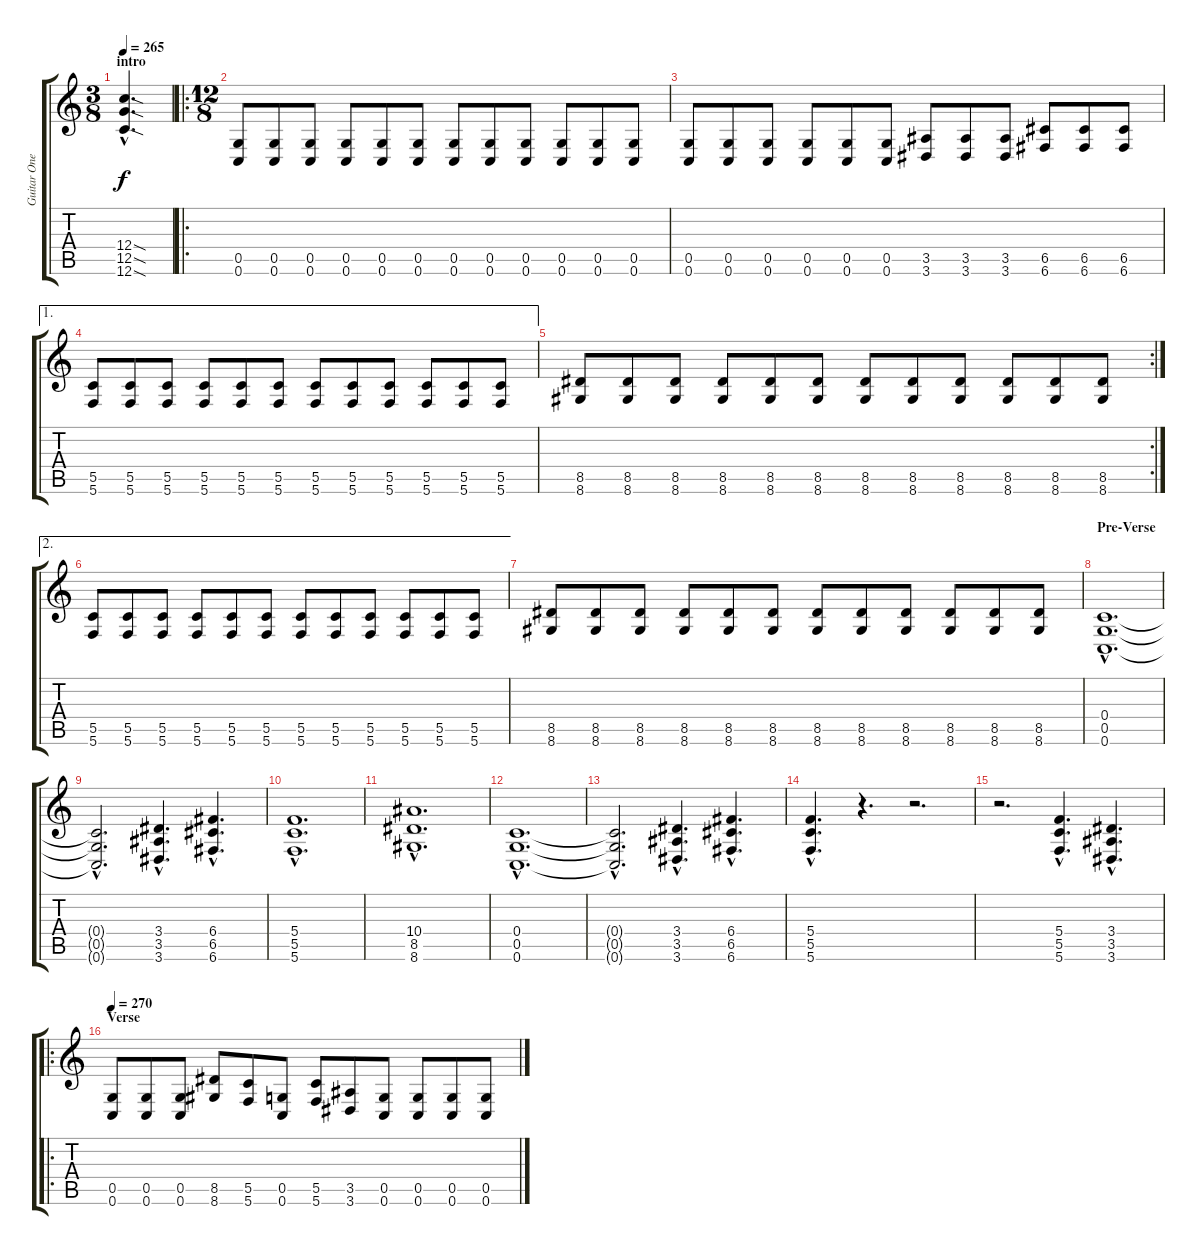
\track ("Guitar One" "Guitar One") {instrument overdrivenguitar}
\staff {score tabs}
\tuning (D4 A3 F3 C3 G2 C2) {hide}
\ts (3 8)
\section ("" "intro")
\tempo 265
\clef g2
\ks c
(12.4{sod hac} 12.5{sod hac} 12.6{sod hac}).4{d dy f instrument overdrivenguitar} |
\ro
\ts (12 8)
(0.5 0.6).8 (0.5 0.6).8 (0.5 0.6).8 (0.5 0.6).8 (0.5 0.6).8 (0.5 0.6).8 (0.5 0.6).8 (0.5 0.6).8 (0.5 0.6).8 (0.5 0.6).8 (0.5 0.6).8 (0.5 0.6).8 |
(0.5 0.6).8 (0.5 0.6).8 (0.5 0.6).8 (0.5 0.6).8 (0.5 0.6).8 (0.5 0.6).8 (3.5 3.6).8 (3.5 3.6).8 (3.5 3.6).8 (6.5 6.6).8 (6.5 6.6).8 (6.5 6.6).8 |
\ae 1
(5.5 5.6).8 (5.5 5.6).8 (5.5 5.6).8 (5.5 5.6).8 (5.5 5.6).8 (5.5 5.6).8 (5.5 5.6).8 (5.5 5.6).8 (5.5 5.6).8 (5.5 5.6).8 (5.5 5.6).8 (5.5 5.6).8 |
\rc 2
(8.5 8.6).8 (8.5 8.6).8 (8.5 8.6).8 (8.5 8.6).8 (8.5 8.6).8 (8.5 8.6).8 (8.5 8.6).8 (8.5 8.6).8 (8.5 8.6).8 (8.5 8.6).8 (8.5 8.6).8 (8.5 8.6).8 |
\ae 2
(5.5 5.6).8 (5.5 5.6).8 (5.5 5.6).8 (5.5 5.6).8 (5.5 5.6).8 (5.5 5.6).8 (5.5 5.6).8 (5.5 5.6).8 (5.5 5.6).8 (5.5 5.6).8 (5.5 5.6).8 (5.5 5.6).8 |
(8.5 8.6).8 (8.5 8.6).8 (8.5 8.6).8 (8.5 8.6).8 (8.5 8.6).8 (8.5 8.6).8 (8.5 8.6).8 (8.5 8.6).8 (8.5 8.6).8 (8.5 8.6).8 (8.5 8.6).8 (8.5 8.6).8 |
\section ("" "Pre-Verse")
(0.4{hac} 0.5{hac} 0.6{hac}).1{d} |
(0.4{hac t} 0.5{hac t} 0.6{hac t}).2{d} (3.4{hac} 3.5{hac} 3.6{hac}).4{d} (6.4{hac} 6.5{hac} 6.6{hac}).4{d} |
(5.4{hac} 5.5{hac} 5.6{hac}).1{d} |
(10.4{hac} 8.5{hac} 8.6{hac}).1{d} |
(0.4{hac} 0.5{hac} 0.6{hac}).1{d} |
(0.4{hac t} 0.5{hac t} 0.6{hac t}).2{d} (3.4{hac} 3.5{hac} 3.6{hac}).4{d} (6.4{hac} 6.5{hac} 6.6{hac}).4{d} |
(5.4{hac} 5.5{hac} 5.6{hac}).4{d} r.4{d} r.2{d} |
r.2{d} (5.4{hac} 5.5{hac} 5.6{hac}).4{d} (3.4{hac} 3.5{hac} 3.6{hac}).4{d} |
\ro
\section ("" "Verse")
\tempo 270
(0.5 0.6).8 (0.5 0.6).8 (0.5 0.6).8 (8.5 8.6).8 (5.5 5.6).8 (0.5 0.6).8 (5.5 5.6).8 (3.5 3.6).8 (0.5 0.6).8 (0.5 0.6).8 (0.5 0.6).8 (0.5 0.6).8
